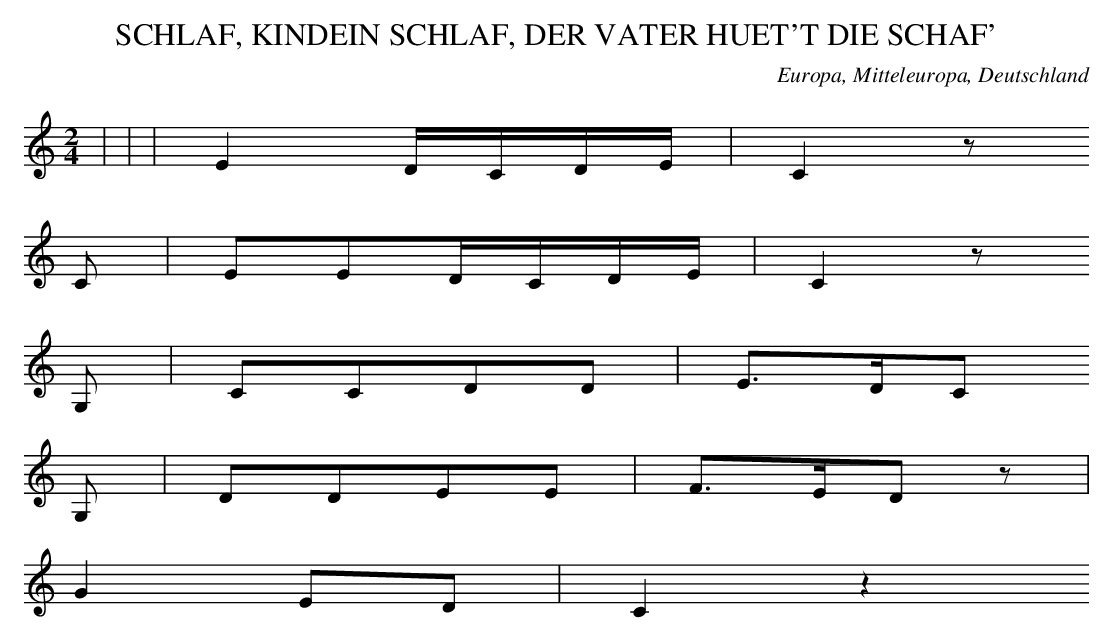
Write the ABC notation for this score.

X:1
T: SCHLAF, KINDEIN SCHLAF, DER VATER HUET'T DIE SCHAF'
O: Europa, Mitteleuropa, Deutschland
M: 2/4
L: 1/16
K: C
 |  |  | E4DCDE | C4z2
C2 | E2E2DCDE | C4z2
G,2 | C2C2D2D2 | E3DC2
G,2 | D2D2E2E2 | F3ED2z2 |
G4E2D2 | C4z4
